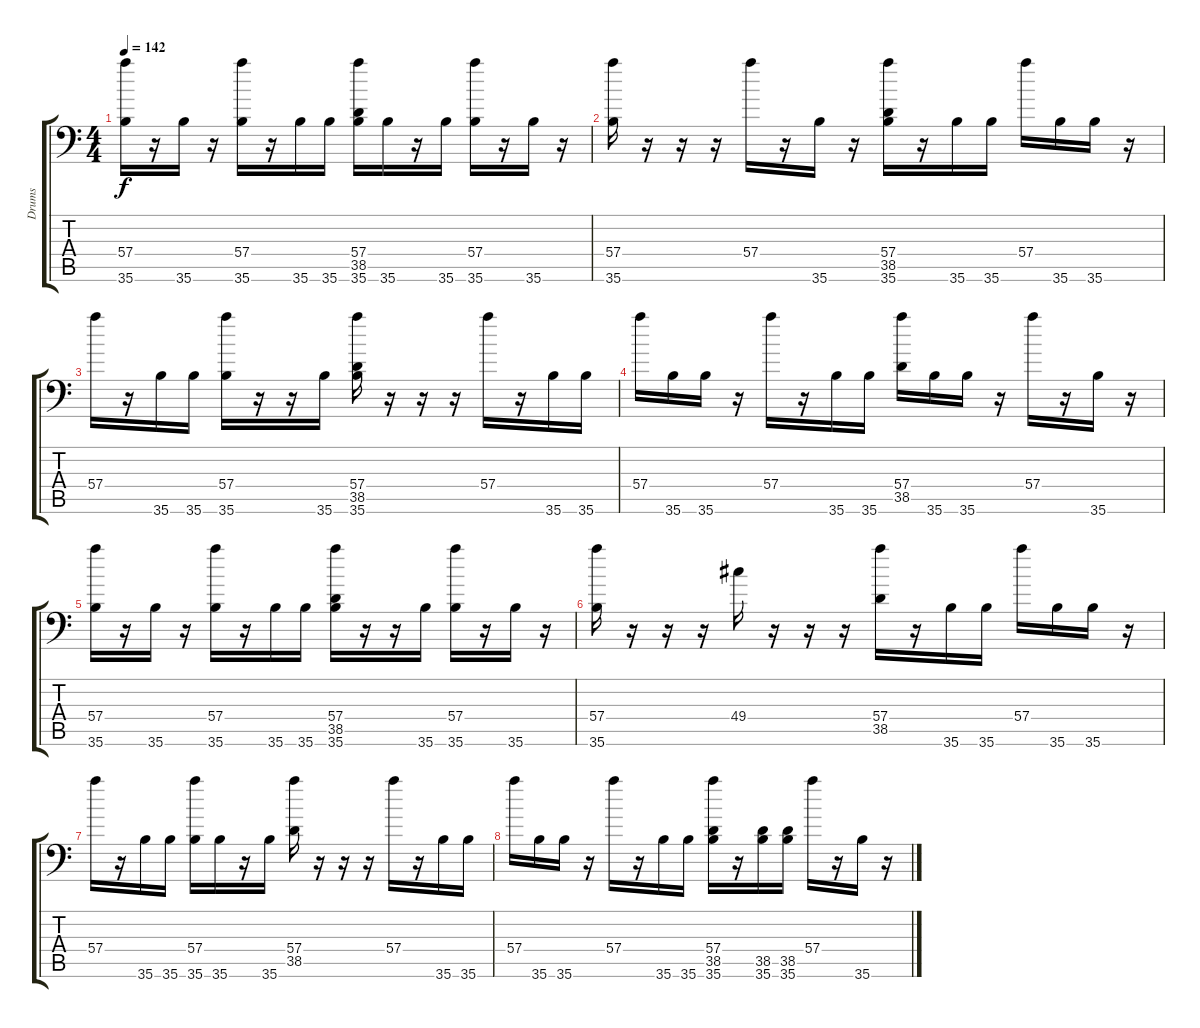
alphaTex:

\track ("Drums" "Drums") {instrument acousticgrandpiano}
\staff {score tabs}
\tuning (C-1 C-1 C-1 C-1 C-1 C-1) {hide}
\ts (4 4)
\tempo 142
\clef f4
\ks c
(57.4 35.6).16{dy f} r.16 35.6.16 r.16 (57.4 35.6).16 r.16 35.6.16 35.6.16 (57.4 38.5 35.6).16 35.6.16 r.16 35.6.16 (57.4 35.6).16 r.16 35.6.16 r.16 |
(57.4 35.6).16 r.16 r.16 r.16 57.4.16 r.16 35.6.16 r.16 (57.4 38.5 35.6).16 r.16 35.6.16 35.6.16 57.4.16 35.6.16 35.6.16 r.16 |
57.4.16 r.16 35.6.16 35.6.16 (57.4 35.6).16 r.16 r.16 35.6.16 (57.4 38.5 35.6).16 r.16 r.16 r.16 57.4.16 r.16 35.6.16 35.6.16 |
57.4.16 35.6.16 35.6.16 r.16 57.4.16 r.16 35.6.16 35.6.16 (57.4 38.5).16 35.6.16 35.6.16 r.16 57.4.16 r.16 35.6.16 r.16 |
(57.4 35.6).16 r.16 35.6.16 r.16 (57.4 35.6).16 r.16 35.6.16 35.6.16 (57.4 38.5 35.6).16 r.16 r.16 35.6.16 (57.4 35.6).16 r.16 35.6.16 r.16 |
(57.4 35.6).16 r.16 r.16 r.16 49.4.16 r.16 r.16 r.16 (57.4 38.5).16 r.16 35.6.16 35.6.16 57.4.16 35.6.16 35.6.16 r.16 |
57.4.16 r.16 35.6.16 35.6.16 (57.4 35.6).16 35.6.16 r.16 35.6.16 (57.4 38.5).16 r.16 r.16 r.16 57.4.16 r.16 35.6.16 35.6.16 |
57.4.16 35.6.16 35.6.16 r.16 57.4.16 r.16 35.6.16 35.6.16 (57.4 38.5 35.6).16 r.16 (38.5 35.6).16 (38.5 35.6).16 57.4.16 r.16 35.6.16 r.16
